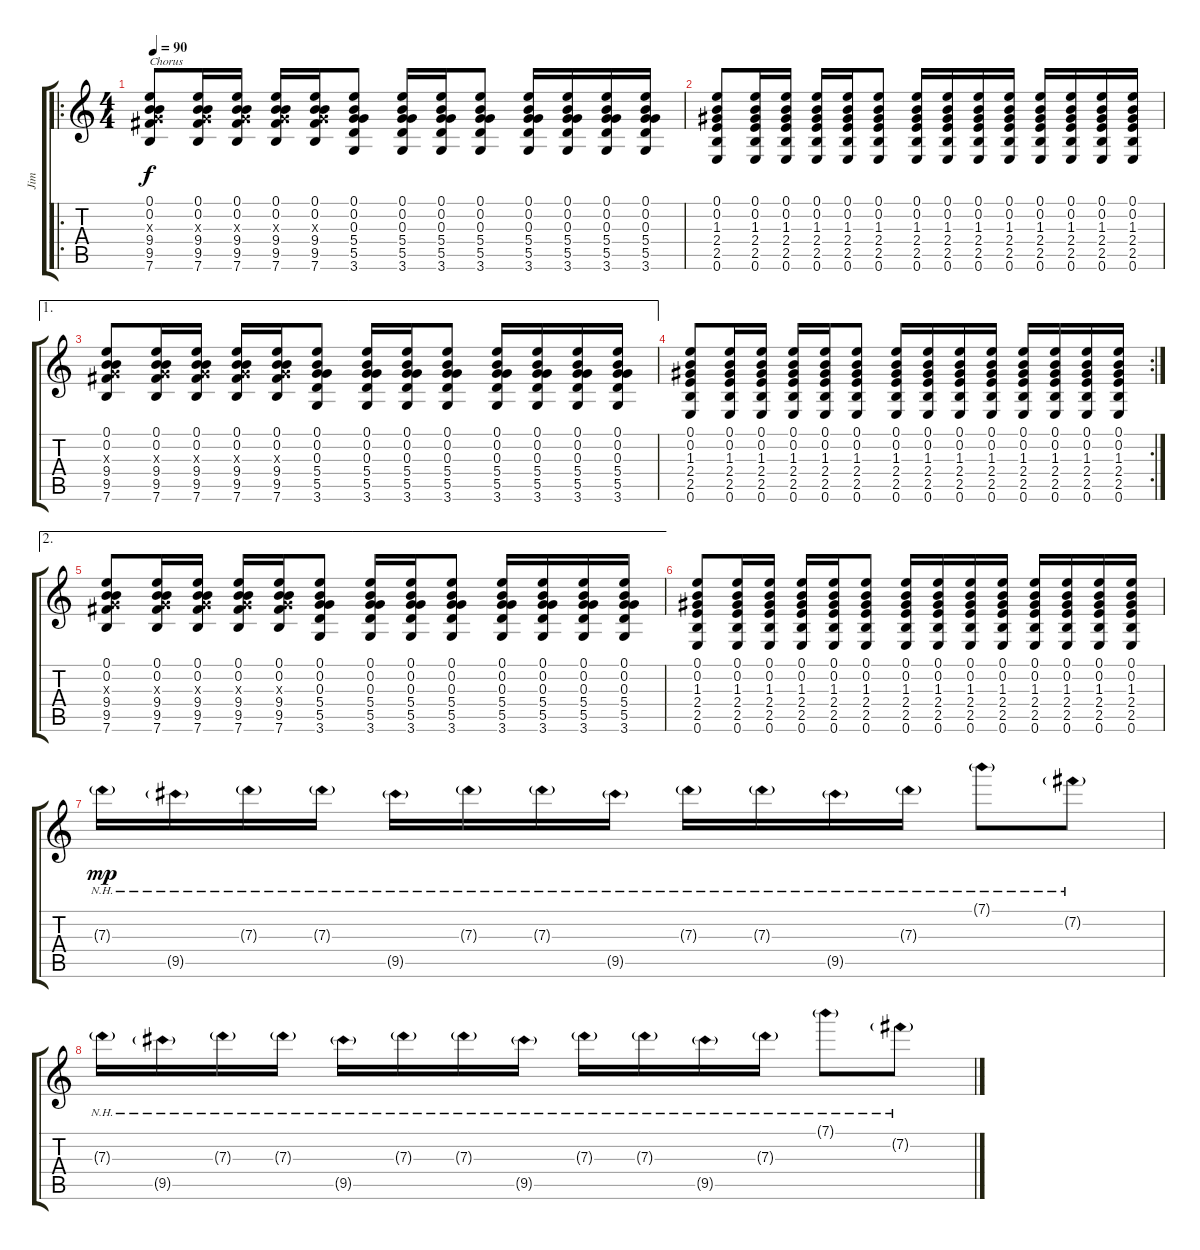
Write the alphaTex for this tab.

\track ("Jim" "Jim") {instrument overdrivenguitar}
\staff {score tabs}
\tuning (E4 B3 G3 D3 A2 E2) {hide}
\ro
\ts (4 4)
\tempo 90
\clef g2
\ks c
(0.1 0.2 0.3{x} 9.4 9.5 7.6).8{txt "Chorus" dy f} (0.1 0.2 0.3{x} 9.4 9.5 7.6).16 (0.1 0.2 0.3{x} 9.4 9.5 7.6).16 (0.1 0.2 0.3{x} 9.4 9.5 7.6).16 (0.1 0.2 0.3{x} 9.4 9.5 7.6).16 (0.1 0.2 0.3 5.4 5.5 3.6).8 (0.1 0.2 0.3 5.4 5.5 3.6).16 (0.1 0.2 0.3 5.4 5.5 3.6).16 (0.1 0.2 0.3 5.4 5.5 3.6).8 (0.1 0.2 0.3 5.4 5.5 3.6).16 (0.1 0.2 0.3 5.4 5.5 3.6).16 (0.1 0.2 0.3 5.4 5.5 3.6).16 (0.1 0.2 0.3 5.4 5.5 3.6).16 |
(0.1 0.2 1.3 2.4 2.5 0.6).8 (0.1 0.2 1.3 2.4 2.5 0.6).16 (0.1 0.2 1.3 2.4 2.5 0.6).16 (0.1 0.2 1.3 2.4 2.5 0.6).16 (0.1 0.2 1.3 2.4 2.5 0.6).16 (0.1 0.2 1.3 2.4 2.5 0.6).8 (0.1 0.2 1.3 2.4 2.5 0.6).16 (0.1 0.2 1.3 2.4 2.5 0.6).16 (0.1 0.2 1.3 2.4 2.5 0.6).16 (0.1 0.2 1.3 2.4 2.5 0.6).16 (0.1 0.2 1.3 2.4 2.5 0.6).16 (0.1 0.2 1.3 2.4 2.5 0.6).16 (0.1 0.2 1.3 2.4 2.5 0.6).16 (0.1 0.2 1.3 2.4 2.5 0.6).16 |
\ae 1
(0.1 0.2 0.3{x} 9.4 9.5 7.6).8 (0.1 0.2 0.3{x} 9.4 9.5 7.6).16 (0.1 0.2 0.3{x} 9.4 9.5 7.6).16 (0.1 0.2 0.3{x} 9.4 9.5 7.6).16 (0.1 0.2 0.3{x} 9.4 9.5 7.6).16 (0.1 0.2 0.3 5.4 5.5 3.6).8 (0.1 0.2 0.3 5.4 5.5 3.6).16 (0.1 0.2 0.3 5.4 5.5 3.6).16 (0.1 0.2 0.3 5.4 5.5 3.6).8 (0.1 0.2 0.3 5.4 5.5 3.6).16 (0.1 0.2 0.3 5.4 5.5 3.6).16 (0.1 0.2 0.3 5.4 5.5 3.6).16 (0.1 0.2 0.3 5.4 5.5 3.6).16 |
\rc 2
(0.1 0.2 1.3 2.4 2.5 0.6).8 (0.1 0.2 1.3 2.4 2.5 0.6).16 (0.1 0.2 1.3 2.4 2.5 0.6).16 (0.1 0.2 1.3 2.4 2.5 0.6).16 (0.1 0.2 1.3 2.4 2.5 0.6).16 (0.1 0.2 1.3 2.4 2.5 0.6).8 (0.1 0.2 1.3 2.4 2.5 0.6).16 (0.1 0.2 1.3 2.4 2.5 0.6).16 (0.1 0.2 1.3 2.4 2.5 0.6).16 (0.1 0.2 1.3 2.4 2.5 0.6).16 (0.1 0.2 1.3 2.4 2.5 0.6).16 (0.1 0.2 1.3 2.4 2.5 0.6).16 (0.1 0.2 1.3 2.4 2.5 0.6).16 (0.1 0.2 1.3 2.4 2.5 0.6).16 |
\ae 2
(0.1 0.2 0.3{x} 9.4 9.5 7.6).8 (0.1 0.2 0.3{x} 9.4 9.5 7.6).16 (0.1 0.2 0.3{x} 9.4 9.5 7.6).16 (0.1 0.2 0.3{x} 9.4 9.5 7.6).16 (0.1 0.2 0.3{x} 9.4 9.5 7.6).16 (0.1 0.2 0.3 5.4 5.5 3.6).8 (0.1 0.2 0.3 5.4 5.5 3.6).16 (0.1 0.2 0.3 5.4 5.5 3.6).16 (0.1 0.2 0.3 5.4 5.5 3.6).8 (0.1 0.2 0.3 5.4 5.5 3.6).16 (0.1 0.2 0.3 5.4 5.5 3.6).16 (0.1 0.2 0.3 5.4 5.5 3.6).16 (0.1 0.2 0.3 5.4 5.5 3.6).16 |
(0.1 0.2 1.3 2.4 2.5 0.6).8 (0.1 0.2 1.3 2.4 2.5 0.6).16 (0.1 0.2 1.3 2.4 2.5 0.6).16 (0.1 0.2 1.3 2.4 2.5 0.6).16 (0.1 0.2 1.3 2.4 2.5 0.6).16 (0.1 0.2 1.3 2.4 2.5 0.6).8 (0.1 0.2 1.3 2.4 2.5 0.6).16 (0.1 0.2 1.3 2.4 2.5 0.6).16 (0.1 0.2 1.3 2.4 2.5 0.6).16 (0.1 0.2 1.3 2.4 2.5 0.6).16 (0.1 0.2 1.3 2.4 2.5 0.6).16 (0.1 0.2 1.3 2.4 2.5 0.6).16 (0.1 0.2 1.3 2.4 2.5 0.6).16 (0.1 0.2 1.3 2.4 2.5 0.6).16 |
7.3{nh g}.16{dy mp} 9.5{nh g}.16 7.3{nh g}.16 7.3{nh g}.16 9.5{nh g}.16 7.3{nh g}.16 7.3{nh g}.16 9.5{nh g}.16 7.3{nh g}.16 7.3{nh g}.16 9.5{nh g}.16 7.3{nh g}.16 7.1{nh g}.8 7.2{nh g}.8 |
7.3{nh g}.16 9.5{nh g}.16 7.3{nh g}.16 7.3{nh g}.16 9.5{nh g}.16 7.3{nh g}.16 7.3{nh g}.16 9.5{nh g}.16 7.3{nh g}.16 7.3{nh g}.16 9.5{nh g}.16 7.3{nh g}.16 7.1{nh g}.8 7.2{nh g}.8
